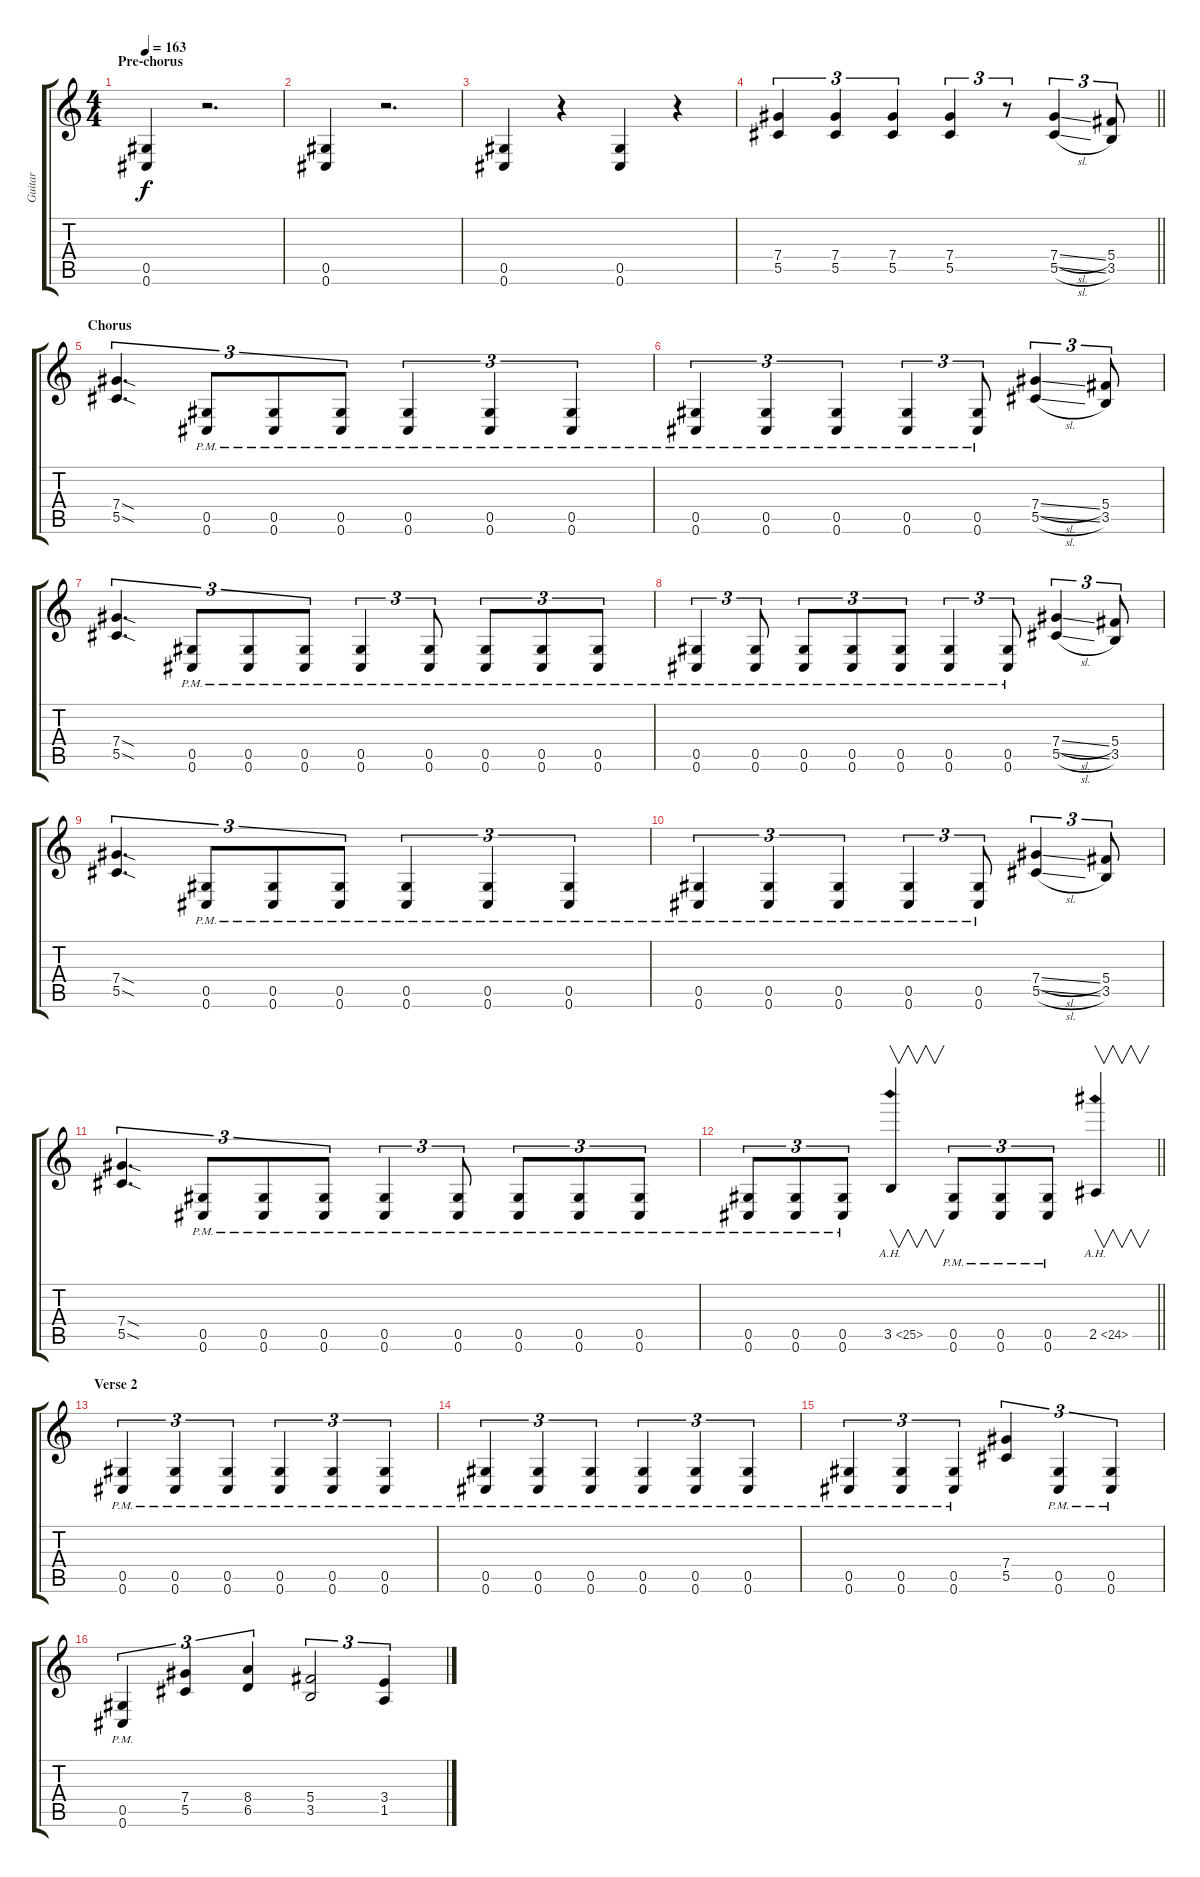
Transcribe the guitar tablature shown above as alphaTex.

\track ("Guitar" "Guitar") {instrument distortionguitar}
\staff {score tabs}
\tuning (Eb4 Bb3 Gb3 Db3 Ab2 Db2) {hide}
\ts (4 4)
\section ("" "Pre-chorus")
\tempo 163
\clef g2
\ks c
(0.5 0.6).4{dy f} r.2{d} |
(0.5 0.6).4 r.2{d} |
(0.5 0.6).4 r.4 (0.5 0.6).4 r.4 |
\barLineRight lightlight
(7.4 5.5).4{tu (3 2)} (7.4 5.5).4{tu (3 2)} (7.4 5.5).4{tu (3 2)} (7.4 5.5).4{tu (3 2)} r.8{tu (3 2)} (7.4{sl} 5.5{sl}).4{tu (3 2)} (5.4 3.5).8{tu (3 2)} |
\section ("" "Chorus")
(7.4{sod} 5.5{sod}).4{d tu (3 2)} (0.5{pm} 0.6{pm}).8{tu (3 2)} (0.5{pm} 0.6{pm}).8{tu (3 2)} (0.5{pm} 0.6{pm}).8{tu (3 2)} (0.5{pm} 0.6{pm}).4{tu (3 2)} (0.5{pm} 0.6{pm}).4{tu (3 2)} (0.5{pm} 0.6{pm}).4{tu (3 2)} |
(0.5{pm} 0.6{pm}).4{tu (3 2)} (0.5{pm} 0.6{pm}).4{tu (3 2)} (0.5{pm} 0.6{pm}).4{tu (3 2)} (0.5{pm} 0.6{pm}).4{tu (3 2)} (0.5{pm} 0.6{pm}).8{tu (3 2)} (7.4{sl} 5.5{sl}).4{tu (3 2)} (5.4 3.5).8{tu (3 2)} |
(7.4{sod} 5.5{sod}).4{d tu (3 2)} (0.5{pm} 0.6{pm}).8{tu (3 2)} (0.5{pm} 0.6{pm}).8{tu (3 2)} (0.5{pm} 0.6{pm}).8{tu (3 2)} (0.5{pm} 0.6{pm}).4{tu (3 2)} (0.5{pm} 0.6{pm}).8{tu (3 2)} (0.5{pm} 0.6{pm}).8{tu (3 2)} (0.5{pm} 0.6{pm}).8{tu (3 2)} (0.5{pm} 0.6{pm}).8{tu (3 2)} |
(0.5{pm} 0.6{pm}).4{tu (3 2)} (0.5{pm} 0.6{pm}).8{tu (3 2)} (0.5{pm} 0.6{pm}).8{tu (3 2)} (0.5{pm} 0.6{pm}).8{tu (3 2)} (0.5{pm} 0.6{pm}).8{tu (3 2)} (0.5{pm} 0.6{pm}).4{tu (3 2)} (0.5{pm} 0.6{pm}).8{tu (3 2)} (7.4{sl} 5.5{sl}).4{tu (3 2)} (5.4 3.5).8{tu (3 2)} |
(7.4{sod} 5.5{sod}).4{d tu (3 2)} (0.5{pm} 0.6{pm}).8{tu (3 2)} (0.5{pm} 0.6{pm}).8{tu (3 2)} (0.5{pm} 0.6{pm}).8{tu (3 2)} (0.5{pm} 0.6{pm}).4{tu (3 2)} (0.5{pm} 0.6{pm}).4{tu (3 2)} (0.5{pm} 0.6{pm}).4{tu (3 2)} |
(0.5{pm} 0.6{pm}).4{tu (3 2)} (0.5{pm} 0.6{pm}).4{tu (3 2)} (0.5{pm} 0.6{pm}).4{tu (3 2)} (0.5{pm} 0.6{pm}).4{tu (3 2)} (0.5{pm} 0.6{pm}).8{tu (3 2)} (7.4{sl} 5.5{sl}).4{tu (3 2)} (5.4 3.5).8{tu (3 2)} |
(7.4{sod} 5.5{sod}).4{d tu (3 2)} (0.5{pm} 0.6{pm}).8{tu (3 2)} (0.5{pm} 0.6{pm}).8{tu (3 2)} (0.5{pm} 0.6{pm}).8{tu (3 2)} (0.5{pm} 0.6{pm}).4{tu (3 2)} (0.5{pm} 0.6{pm}).8{tu (3 2)} (0.5{pm} 0.6{pm}).8{tu (3 2)} (0.5{pm} 0.6{pm}).8{tu (3 2)} (0.5{pm} 0.6{pm}).8{tu (3 2)} |
\barLineRight lightlight
(0.5{pm} 0.6{pm}).8{tu (3 2)} (0.5{pm} 0.6{pm}).8{tu (3 2)} (0.5{pm} 0.6{pm}).8{tu (3 2)} 3.5{ah 22}.4{v} (0.5{pm} 0.6{pm}).8{tu (3 2)} (0.5{pm} 0.6{pm}).8{tu (3 2)} (0.5{pm} 0.6{pm}).8{tu (3 2)} 2.5{ah 22}.4{v} |
\section ("" "Verse 2")
(0.5{pm} 0.6{pm}).4{tu (3 2)} (0.5{pm} 0.6{pm}).4{tu (3 2)} (0.5{pm} 0.6{pm}).4{tu (3 2)} (0.5{pm} 0.6{pm}).4{tu (3 2)} (0.5{pm} 0.6{pm}).4{tu (3 2)} (0.5{pm} 0.6{pm}).4{tu (3 2)} |
(0.5{pm} 0.6{pm}).4{tu (3 2)} (0.5{pm} 0.6{pm}).4{tu (3 2)} (0.5{pm} 0.6{pm}).4{tu (3 2)} (0.5{pm} 0.6{pm}).4{tu (3 2)} (0.5{pm} 0.6{pm}).4{tu (3 2)} (0.5{pm} 0.6{pm}).4{tu (3 2)} |
(0.5{pm} 0.6{pm}).4{tu (3 2)} (0.5{pm} 0.6{pm}).4{tu (3 2)} (0.5{pm} 0.6{pm}).4{tu (3 2)} (7.4 5.5).4{tu (3 2)} (0.5{pm} 0.6{pm}).4{tu (3 2)} (0.5{pm} 0.6{pm}).4{tu (3 2)} |
(0.5{pm} 0.6{pm}).4{tu (3 2)} (7.4 5.5).4{tu (3 2)} (8.4 6.5).4{tu (3 2)} (5.4 3.5).2{tu (3 2)} (3.4 1.5).4{tu (3 2)}
